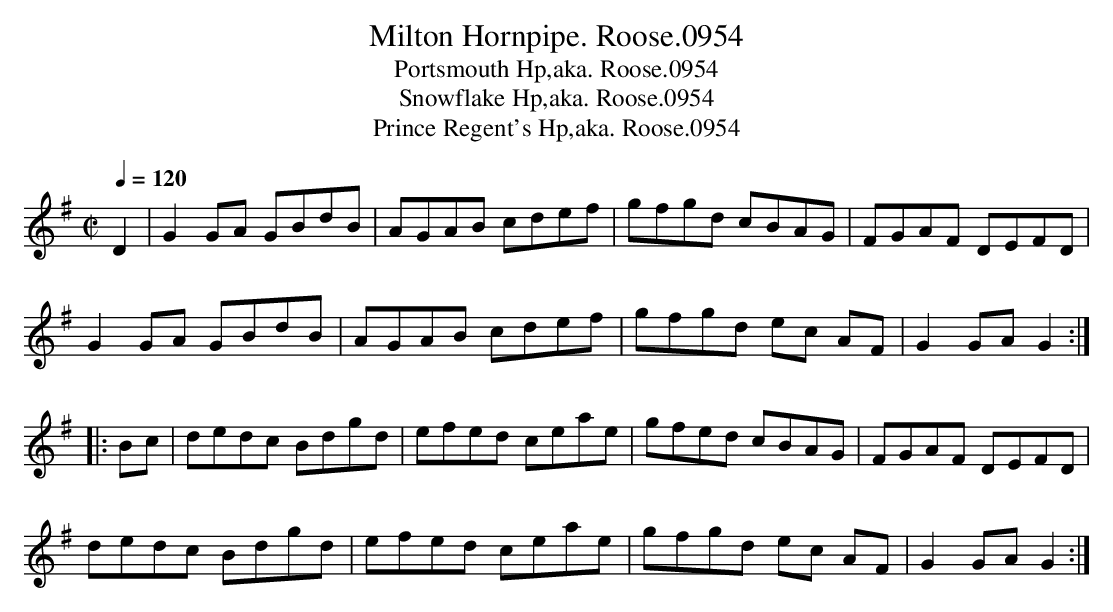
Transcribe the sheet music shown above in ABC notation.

X:1
T:Milton Hornpipe. Roose.0954
T:Portsmouth Hp,aka. Roose.0954
T:Snowflake Hp,aka. Roose.0954
T:Prince Regent's Hp,aka. Roose.0954
M:C|
L:1/8
Q:1/4=120
K:G
D2 | G2GA GBdB | AGAB cdef | gfgd cBAG | FGAF DEFD |
G2GA GBdB | AGAB cdef | gfgd ec AF | G2GA G2 :|
|: Bc | dedc Bdgd | efed ceae | gfed cBAG | FGAF DEFD |
dedc Bdgd | efed ceae | gfgd ec AF | G2GA G2 :|
